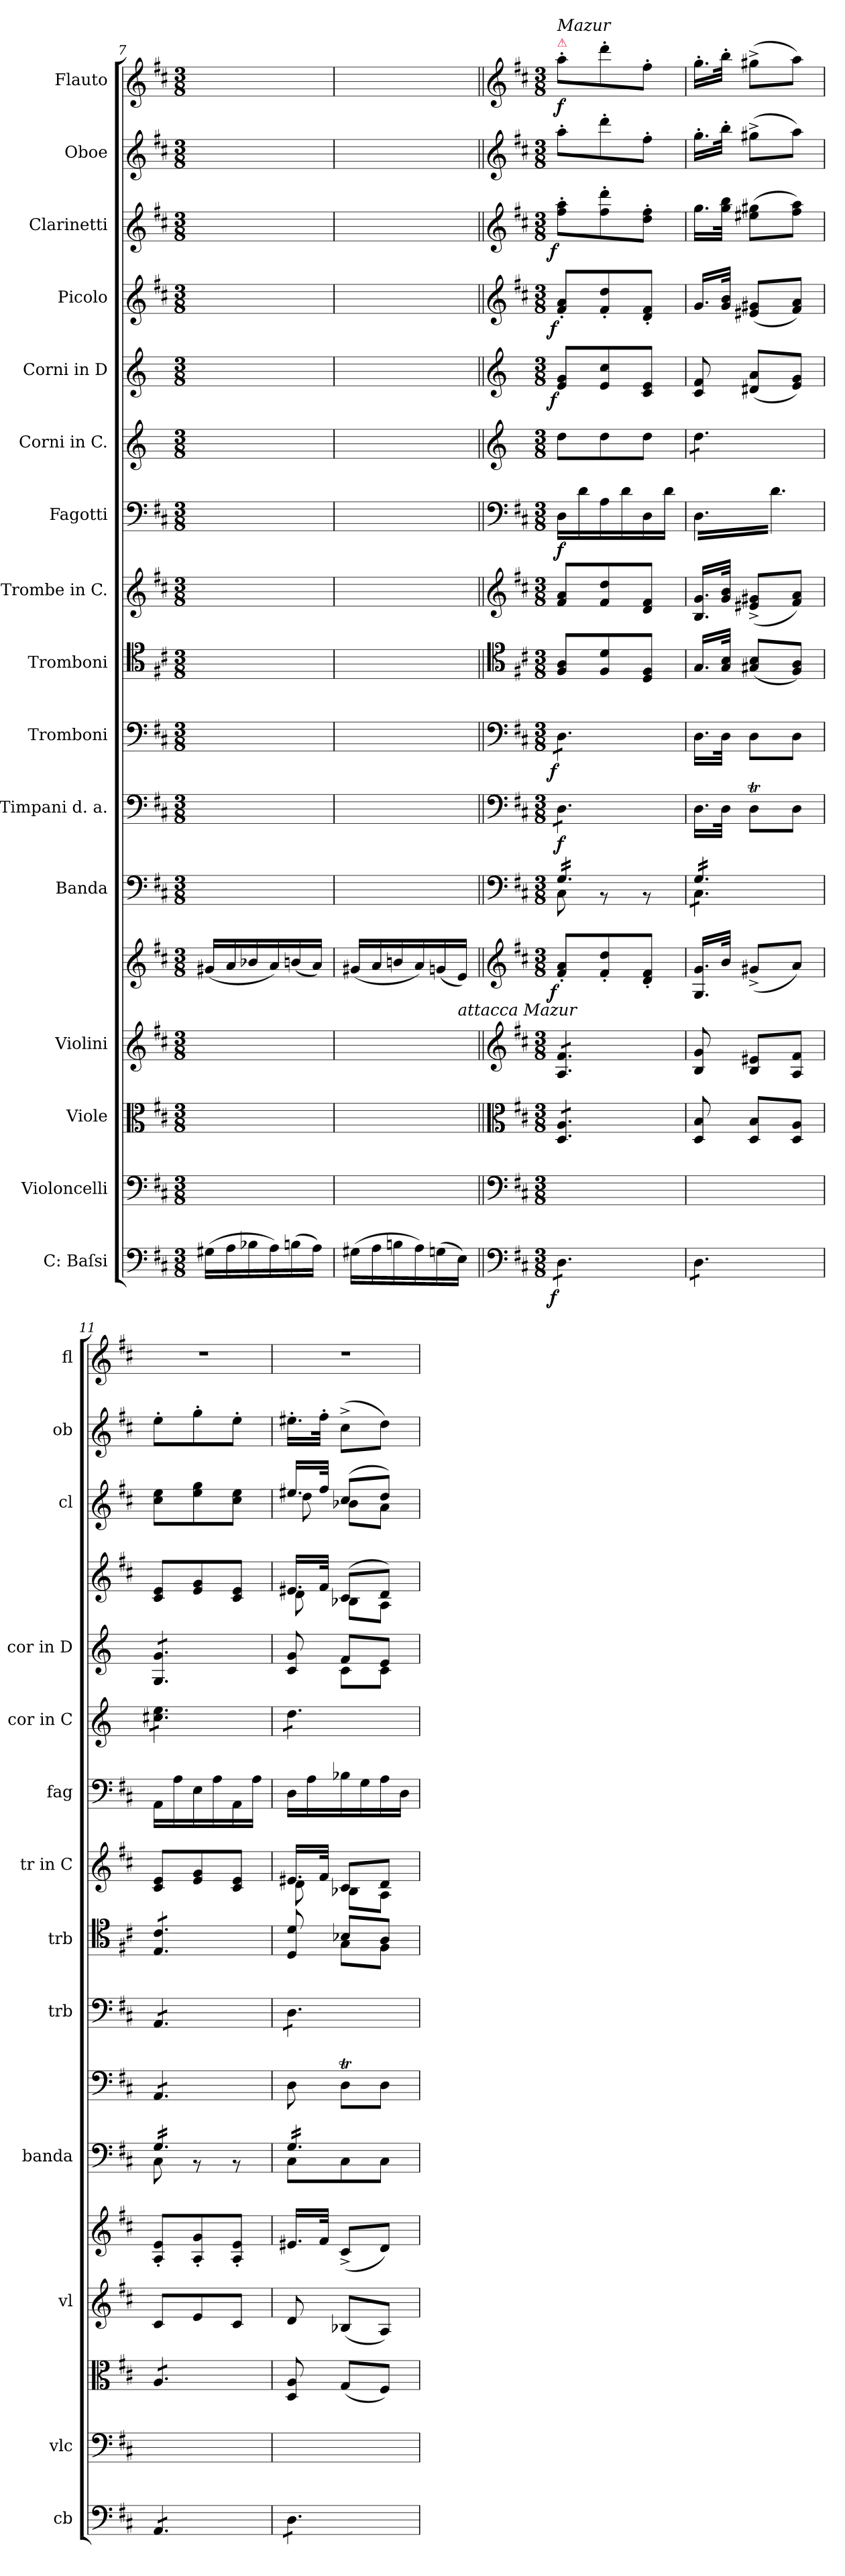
**kern	**dynam	**kern	**kern	**kern	**kern	**dynam	**kern	**kern	**dynam	**kern	**dynam	**kern	**kern	**kern	**dynam	**kern	**kern	**dynam	**kern	**dynam	**kern	**dynam	**kern	**kern	**dynam
*part16	*part16	*part15	*part14	*part13	*part13	*part13	*part12	*part11	*part11	*part10	*part10	*part9	*part8	*part7	*part7	*part6	*part5	*part5	*part4	*part4	*part3	*part3	*part2	*part1	*part1
*staff17	*staff17	*staff16	*staff15	*staff14	*staff13	*staff13/14	*staff12	*staff11	*staff11	*staff10	*staff10	*staff9	*staff8	*staff7	*staff7	*staff6	*staff5	*staff5	*staff4	*staff4	*staff3	*staff3	*staff2	*staff1	*staff1
*I"C: Baſsi	*	*I"Violoncelli	*I"Viole	*I"Violini	*	*	*I"Banda	*I"Timpani d. a.	*	*I"Tromboni	*	*I"Tromboni	*I"Trombe in C.	*I"Fagotti	*	*I"Corni in C.	*I"Corni in D	*	*I"Picolo	*	*I"Clarinetti	*	*I"Oboe	*I"Flauto	*
*I'cb	*	*I'vlc	*	*I'vl	*	*	*I'banda	*	*	*I'trb	*	*I'trb	*I'tr in C	*I'fag	*	*I'cor in C	*I'cor in D	*	*	*	*I'cl	*	*I'ob	*I'fl	*
*clefF4	*	*clefF4	*clefC3	*clefG2	*clefG2	*	*clefF4	*clefF4	*	*clefF4	*	*clefC4	*clefG2	*clefF4	*	*clefG2	*clefG2	*	*clefG2	*	*clefG2	*	*clefG2	*clefG2	*
*	*	*	*	*	*	*	*	*	*	*	*	*	*	*	*	*	*ITrd-1c-2	*	*	*	*	*	*	*	*
*k[f#c#]	*	*k[f#c#]	*k[f#c#]	*k[f#c#]	*k[f#c#]	*	*k[f#c#]	*k[f#c#]	*	*k[f#c#]	*	*k[f#c#]	*k[f#c#]	*k[f#c#]	*	*	*k[f#c#]	*	*k[f#c#]	*	*k[f#c#]	*	*k[f#c#]	*k[f#c#]	*
*D:	*	*D:	*D:	*D:	*D:	*	*D:	*D:	*	*D:	*	*D:	*D:	*D:	*	*	*	*	*D:	*	*D:	*	*D:	*D:	*
*M3/8	*	*M3/8	*M3/8	*M3/8	*M3/8	*	*M3/8	*M3/8	*	*M3/8	*	*M3/8	*M3/8	*M3/8	*	*M3/8	*M3/8	*	*M3/8	*	*M3/8	*	*M3/8	*M3/8	*
=7	=7	=7	=7	=7	=7	=7	=7	=7	=7	=7	=7	=7	=7	=7	=7	=7	=7	=7	=7	=7	=7	=7	=7	=7	=7
(>16G#X\LL	.	4.ryy	(>16G#X\LLyy	(<16g#X/LLyy	(<16g#X/LL	.	4.ryy	4.ryy	.	4.ryy	.	4.ryy	4.ryy	4.ryy	.	4.ryy	4.ryy	.	4.ryy	.	4.ryy	.	4.ryy	4.ryy	.
16A\	.	.	16A\yy	16a/yy	16a/	.	.	.	.	.	.	.	.	.	.	.	.	.	.	.	.	.	.	.	.
16B-X\	.	.	16B-X\yy	16b-X/yy	16b-X/	.	.	.	.	.	.	.	.	.	.	.	.	.	.	.	.	.	.	.	.
16A\)	.	.	16A\yy)	16a/yy)	16a/)	.	.	.	.	.	.	.	.	.	.	.	.	.	.	.	.	.	.	.	.
(>16Bn\	.	.	(>16Bn\yy	(<16bn/yy	(<16bn/	.	.	.	.	.	.	.	.	.	.	.	.	.	.	.	.	.	.	.	.
16A\JJ)	.	.	16A\JJyy)	16a/JJyy)	16a/JJ)	.	.	.	.	.	.	.	.	.	.	.	.	.	.	.	.	.	.	.	.
=8	=8	=8	=8	=8	=8	=8	=8	=8	=8	=8	=8	=8	=8	=8	=8	=8	=8	=8	=8	=8	=8	=8	=8	=8	=8
(>16G#X\LL	.	4.ryy	(>16G#X\LLyy	(<16g#X/LLyy	(<16g#X/LL	.	4.ryy	4.ryy	.	4.ryy	.	4.ryy	4.ryy	4.ryy	.	4.ryy	4.ryy	.	4.ryy	.	4.ryy	.	4.ryy	4.ryy	.
16A\	.	.	16A\yy	16a/yy	16a/	.	.	.	.	.	.	.	.	.	.	.	.	.	.	.	.	.	.	.	.
16Bn\	.	.	16Bn\yy	16bn/yy	16bn/	.	.	.	.	.	.	.	.	.	.	.	.	.	.	.	.	.	.	.	.
16A\)	.	.	16A\yy)	16a/yy)	16a/)	.	.	.	.	.	.	.	.	.	.	.	.	.	.	.	.	.	.	.	.
(>16Gn\	.	.	(>16Gn\yy	(<16gn/yy	(<16gn/	.	.	.	.	.	.	.	.	.	.	.	.	.	.	.	.	.	.	.	.
!	!	!	!	!	!LO:TX:b:i:t=attacca Mazur	!	!	!	!	!	!	!	!	!	!	!	!	!	!	!	!	!	!	!	!
16E\JJ)	.	.	16E\JJyy)	16e/JJyy)	16e/JJ)	.	.	.	.	.	.	.	.	.	.	.	.	.	.	.	.	.	.	.	.
=9||	=9||	=9||	=9||	=9||	=9||	=9||	=9||	=9||	=9||	=9||	=9||	=9||	=9||	=9||	=9||	=9||	=9||	=9||	=9||	=9||	=9||	=9||	=9||	=9||	=9||
*clefF4	*	*clefF4	*clefC3	*clefG2	*clefG2	*	*clefF4	*clefF4	*	*clefF4	*	*clefC4	*clefG2	*clefF4	*	*clefG2	*clefG2	*	*clefG2	*	*clefG2	*	*clefG2	*clefG2	*
*k[f#c#]	*	*k[f#c#]	*k[f#c#]	*k[f#c#]	*k[f#c#]	*	*k[f#c#]	*k[f#c#]	*	*k[f#c#]	*	*k[f#c#]	*k[f#c#]	*k[f#c#]	*	*	*k[f#c#]	*	*k[f#c#]	*	*k[f#c#]	*	*k[f#c#]	*k[f#c#]	*
*M3/8	*	*M3/8	*M3/8	*M3/8	*M3/8	*	*M3/8	*M3/8	*	*M3/8	*	*M3/8	*M3/8	*M3/8	*	*M3/8	*M3/8	*	*M3/8	*	*M3/8	*	*M3/8	*M3/8	*
*	*	*	*	*	*	*	*^	*	*	*	*	*	*	*	*	*	*	*	*	*	*	*	*	*	*
!	!	!	!	!	!	!	!	!	!	!	!	!	!	!	!	!	!	!	!	!	!	!	!	!	!LO:TX:a:color=crimson:t=⚠	!
!	!	!	!	!	!	!	!	!	!	!	!	!	!	!	!	!	!	!	!	!	!	!	!	!	!LO:TX:a:i:t=Mazur	!
!	!	!	!	!	!	!	!	!	!LO:TX:a:color=crimson:t=⚠	!	!	!	!	!	!	!	!	!	!	!	!	!	!	!	!	!
!	!	!	!	!	!	!	!LO:TX:a:color=crimson:t=⚠	!	!	!	!	!	!	!	!	!	!	!	!	!	!	!	!	!	!	!
!	!LO:DY:b:rj	!	!	!	!	!LO:DY:b:rj	!	!	!	!	!	!LO:DY:b:rj	!	!	!	!	!	!	!LO:DY:b:rj	!	!LO:DY:b:rj	!	!LO:DY:b:rj	!	!	!
*tremolo	*	*	*	*	*	*	*	*	*	*	*	*	*	*	*	*	*	*	*	*	*	*	*	*	*	*
*	*	*	*tremolo	*	*	*	*	*	*	*	*	*	*	*	*	*	*	*	*	*	*	*	*	*	*	*
*	*	*	*	*tremolo	*	*	*	*	*	*	*	*	*	*	*	*	*	*	*	*	*	*	*	*	*	*
*	*	*	*	*	*	*	*tremolo	*	*	*	*	*	*	*	*	*	*	*	*	*	*	*	*	*	*	*
*	*	*	*	*	*	*	*	*	*tremolo	*	*	*	*	*	*	*	*	*	*	*	*	*	*	*	*	*
*	*	*	*	*	*	*	*	*	*	*	*tremolo	*	*	*	*	*	*	*	*	*	*	*	*	*	*	*
8D\L	f	4.ryy	8D/ 8A/L	8A/ 8f#/L	8f#'>/ 8a'>/L	f	16G/LL	8C#\	8D\L	f	8D\L	f	8F#/ 8A/L	8f#/ 8a/L	16D\LL	f	8dd\L	8f#/ 8a/L	f	8f#'</ 8a'</L	f	8ff#'>\ 8aa'>\L	f	8aa'>\L	8aa'>\L	f
.	.	.	.	.	.	.	16G/	.	.	.	.	.	.	.	16d\	.	.	.	.	.	.	.	.	.	.	.
8D\	.	.	8D/ 8A/	8A/ 8f#/	8f#'>/ 8dd'>/	.	16G/	8rBB	8D\	.	8D\	.	8F#/ 8d/	8f#/ 8dd/	16A\	.	8dd\	8f#/ 8dd/	.	8f#'</ 8dd'</	.	8ff#'>\ 8ddd'>\	.	8ddd'>\	8ddd'>\	.
.	.	.	.	.	.	.	16G/	.	.	.	.	.	.	.	16d\	.	.	.	.	.	.	.	.	.	.	.
8D\J	.	.	8D/ 8A/J	8A/ 8f#/J	8d'>/ 8f#'>/J	.	16G/	8rBB	8D\J	.	8D\J	.	8D/ 8F#/J	8d/ 8f#/J	16D\	.	8dd\J	8d/ 8f#/J	.	8d'</ 8f#'</J	.	8dd'>\ 8ff#'>\J	.	8ff#'>\J	8ff#'>\J	.
*	*	*	*	*	*	*	*	*	*	*	*Xtremolo	*	*	*	*	*	*	*	*	*	*	*	*	*	*	*
*	*	*	*	*	*	*	*	*	*Xtremolo	*	*	*	*	*	*	*	*	*	*	*	*	*	*	*	*	*
*	*	*	*	*Xtremolo	*	*	*	*	*	*	*	*	*	*	*	*	*	*	*	*	*	*	*	*	*	*
*	*	*	*Xtremolo	*	*	*	*	*	*	*	*	*	*	*	*	*	*	*	*	*	*	*	*	*	*	*
.	.	.	.	.	.	.	16G/JJ	.	.	.	.	.	.	.	16d\JJ	.	.	.	.	.	.	.	.	.	.	.
=10	=10	=10	=10	=10	=10	=10	=10	=10	=10	=10	=10	=10	=10	=10	=10	=10	=10	=10	=10	=10	=10	=10	=10	=10	=10	=10
*	*	*	*	*	*	*	*	*	*	*	*	*	*	*	*tremolo	*	*	*	*	*	*	*	*	*	*	*
*	*	*	*	*	*	*	*	*	*	*	*	*	*	*	*	*	*tremolo	*	*	*	*	*	*	*	*	*
8D\L	.	4.ryy	8D/ 8B/	8B/ 8g/	16.G/ 16.g/LL	.	16G/LL	8C#\L	16.D\LL	.	16.D\LL	.	16.G/LL	16.B/ 16.g/LL	16D\LL	.	8dd\L	8d/ 8g/	.	16.g/LL	.	16.gg\LL	.	16.gg'>\LL	16.gg'>\LL	.
.	.	.	.	.	.	.	16G/	.	.	.	.	.	.	.	16d\	.	.	.	.	.	.	.	.	.	.	.
.	.	.	.	.	32b/JJk	.	.	.	32D\JJk	.	32D\JJk	.	32G/ 32B/JJk	32g/ 32b/JJk	.	.	.	.	.	32g/ 32b/JJk	.	32gg\ 32bb\JJk	.	32bb'>\JJk	32bb'>\JJk	.
8D\	.	.	8D/ 8B/L	8B/ 8e#X/L	(<8g#X^>/L	.	16G/	8C#\	8DT\L	.	8D\L	.	(<8G#X/ 8B/L	(<8e#X^>/ 8g#X^>/L	16D\	.	8dd\	(<8e#X/ 8b/L	.	(<8e#X/ 8g#X/L	.	(>8ee#X\ 8gg#X\L	.	(>8gg#X^<\L	(>8gg#X^<\L	.
.	.	.	.	.	.	.	16G/	.	.	.	.	.	.	.	16d\	.	.	.	.	.	.	.	.	.	.	.
8D\J	.	.	8D/ 8A/J	8A/ 8f#/J	8a/J)	.	16G/	8C#\J	8D\J	.	8D\J	.	8F#/ 8A/J)	8f#/ 8a/J)	16D\	.	8dd\J	8f#/ 8a/J)	.	8f#/ 8a/J)	.	8ff#\ 8aa\J)	.	8aa\J)	8aa\J)	.
.	.	.	.	.	.	.	16G/JJ	.	.	.	.	.	.	.	16d\JJ	.	.	.	.	.	.	.	.	.	.	.
*	*	*	*	*	*	*	*	*	*	*	*	*	*	*	*Xtremolo	*	*	*	*	*	*	*	*	*	*	*
=11	=11	=11	=11	=11	=11	=11	=11	=11	=11	=11	=11	=11	=11	=11	=11	=11	=11	=11	=11	=11	=11	=11	=11	=11	=11	=11
*	*	*	*tremolo	*	*	*	*	*	*	*	*	*	*	*	*	*	*	*	*	*	*	*	*	*	*	*
*	*	*	*	*	*	*	*	*	*tremolo	*	*	*	*	*	*	*	*	*	*	*	*	*	*	*	*	*
*	*	*	*	*	*	*	*	*	*	*	*tremolo	*	*	*	*	*	*	*	*	*	*	*	*	*	*	*
*	*	*	*	*	*	*	*	*	*	*	*	*	*tremolo	*	*	*	*	*	*	*	*	*	*	*	*	*
*	*	*	*	*	*	*	*	*	*	*	*	*	*	*	*	*	*	*tremolo	*	*	*	*	*	*	*	*
8AA/L	.	4.ryy	8A/L	8c#/L	8A'>/ 8e'>/L	.	16G/LL	8C#\	8AA/L	.	8AA/L	.	8E/ 8c#/L	8c#/ 8e/L	16AA\LL	.	8cc#X\ 8ee\L	8A/ 8a/L	.	8c#/ 8e/L	.	8cc#\ 8ee\L	.	8ee'>\L	4.r	.
.	.	.	.	.	.	.	16G/	.	.	.	.	.	.	.	16A\	.	.	.	.	.	.	.	.	.	.	.
8AA/	.	.	8A/	8e/	8A'>/ 8g'>/	.	16G/	8rBB	8AA/	.	8AA/	.	8E/ 8c#/	8e/ 8g/	16E\	.	8cc#X\ 8ee\	8A/ 8a/	.	8e/ 8g/	.	8ee\ 8gg\	.	8gg'>\	.	.
.	.	.	.	.	.	.	16G/	.	.	.	.	.	.	.	16A\	.	.	.	.	.	.	.	.	.	.	.
8AA/J	.	.	8A/J	8c#/J	8A'>/ 8e'>/J	.	16G/	8rBB	8AA/J	.	8AA/J	.	8E/ 8c#/J	8c#/ 8e/J	16AA\	.	8cc#X\ 8ee\J	8A/ 8a/J	.	8c#/ 8e/J	.	8cc#\ 8ee\J	.	8ee'>\J	.	.
*	*	*	*	*	*	*	*	*	*	*	*	*	*	*	*	*	*	*Xtremolo	*	*	*	*	*	*	*	*
*	*	*	*	*	*	*	*	*	*	*	*	*	*Xtremolo	*	*	*	*	*	*	*	*	*	*	*	*	*
*	*	*	*	*	*	*	*	*	*Xtremolo	*	*	*	*	*	*	*	*	*	*	*	*	*	*	*	*	*
*	*	*	*Xtremolo	*	*	*	*	*	*	*	*	*	*	*	*	*	*	*	*	*	*	*	*	*	*	*
.	.	.	.	.	.	.	16G/JJ	.	.	.	.	.	.	.	16A\JJ	.	.	.	.	.	.	.	.	.	.	.
=12	=12	=12	=12	=12	=12	=12	=12	=12	=12	=12	=12	=12	=12	=12	=12	=12	=12	=12	=12	=12	=12	=12	=12	=12	=12	=12
*	*	*	*	*	*	*	*	*	*	*	*	*	*^	*^	*	*	*	*^	*	*^	*	*^	*	*	*	*
8D\L	.	4.ryy	8D/ 8A/	8d/	16.e#X/LL	.	16G/LL	8C#\L	8D\	.	8D\L	.	8D/ 8d/	8ryy	16.e#X/LL	8d\	16D\LL	.	8dd\L	8d/ 8a/	8ryy	.	16.e#X/LL	8d\	.	16.ee#X/LL	8dd\	.	16.ee#X'>\LL	4.r	.
.	.	.	.	.	.	.	16G/	.	.	.	.	.	.	.	.	.	16A\	.	.	.	.	.	.	.	.	.	.	.	.	.	.
.	.	.	.	.	32f#/JJk	.	.	.	.	.	.	.	.	.	32f#/JJk	.	.	.	.	.	.	.	32f#/JJk	.	.	32ff#/JJk	.	.	32ff#'>\JJk	.	.
8D\	.	.	(<8G/L	(<8B-X/L	(<8c#^>/L	.	16G/	8C#\	8DT\L	.	8D\	.	8B-X/L	8G\L	8c#/L	8B-X\L	16B-X\	.	8dd\	8g/L	8d\L	.	(>8c#/L	8B-X\L	.	(>8cc#/L	8b-X\L	.	(>8cc#^>\L	.	.
.	.	.	.	.	.	.	16G/	.	.	.	.	.	.	.	.	.	16G\	.	.	.	.	.	.	.	.	.	.	.	.	.	.
8D\J	.	.	8F#/J)	8A/J)	8d/J)	.	16G/	8C#\J	8D\J	.	8D\J	.	8A/J	8F#\J	8d/J	8A\J	16A\	.	8dd\J	8f#/J	8d\J	.	8d/J)	8A\J	.	8dd/J)	8a\J	.	8dd\J)	.	.
*	*	*	*	*	*	*	*	*	*	*	*	*	*	*	*	*	*	*	*Xtremolo	*	*	*	*	*	*	*	*	*	*	*	*
*	*	*	*	*	*	*	*	*	*	*	*Xtremolo	*	*	*	*	*	*	*	*	*	*	*	*	*	*	*	*	*	*	*	*
*Xtremolo	*	*	*	*	*	*	*	*	*	*	*	*	*	*	*	*	*	*	*	*	*	*	*	*	*	*	*	*	*	*	*
.	.	.	.	.	.	.	16G/JJ	.	.	.	.	.	.	.	.	.	16D\JJ	.	.	.	.	.	.	.	.	.	.	.	.	.	.
*	*	*	*	*	*	*	*Xtremolo	*	*	*	*	*	*	*	*	*	*	*	*	*	*	*	*	*	*	*	*	*	*	*	*
*	*	*	*	*	*	*	*	*	*	*	*	*	*v	*v	*	*	*	*	*	*v	*v	*	*v	*v	*	*v	*v	*	*	*	*
*	*	*	*	*	*	*	*v	*v	*	*	*	*	*	*v	*v	*	*	*	*	*	*	*	*	*	*	*	*
=	=	=	=	=	=	=	=	=	=	=	=	=	=	=	=	=	=	=	=	=	=	=	=	=	=
*-	*-	*-	*-	*-	*-	*-	*-	*-	*-	*-	*-	*-	*-	*-	*-	*-	*-	*-	*-	*-	*-	*-	*-	*-	*-
